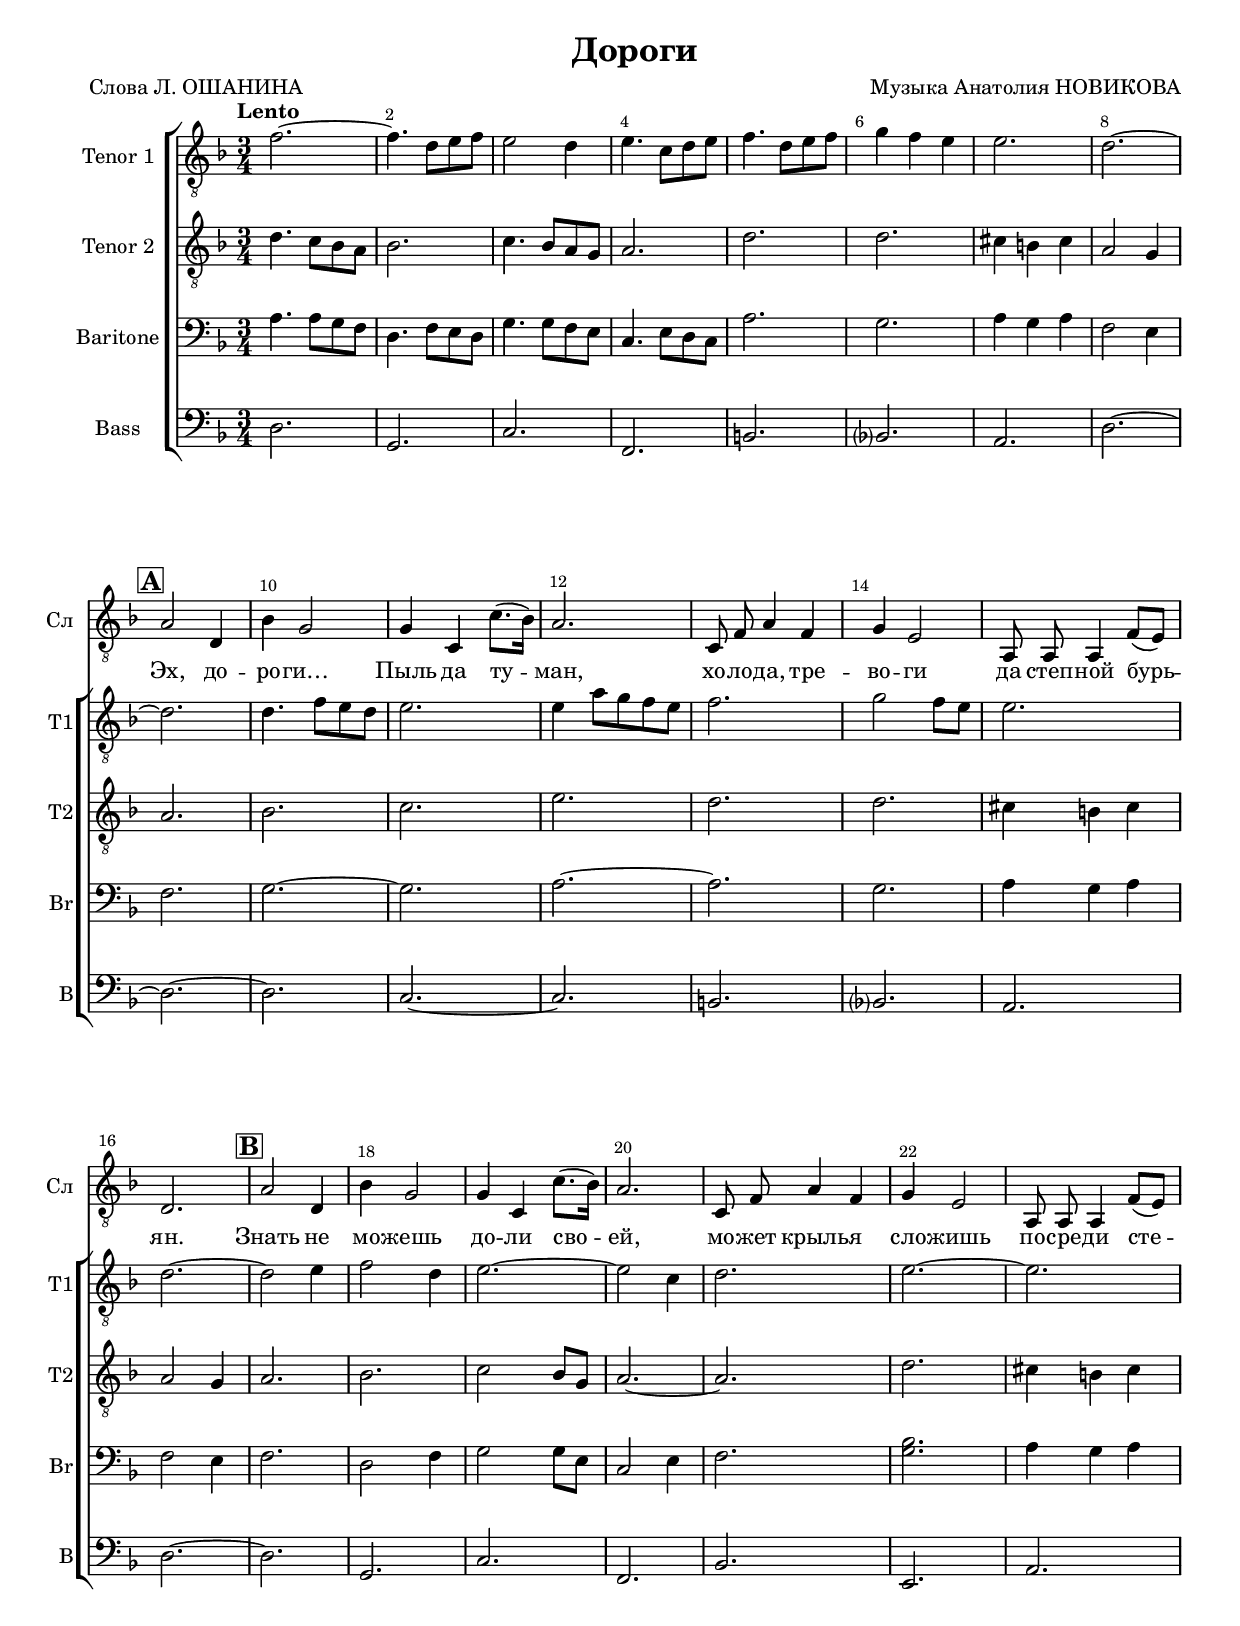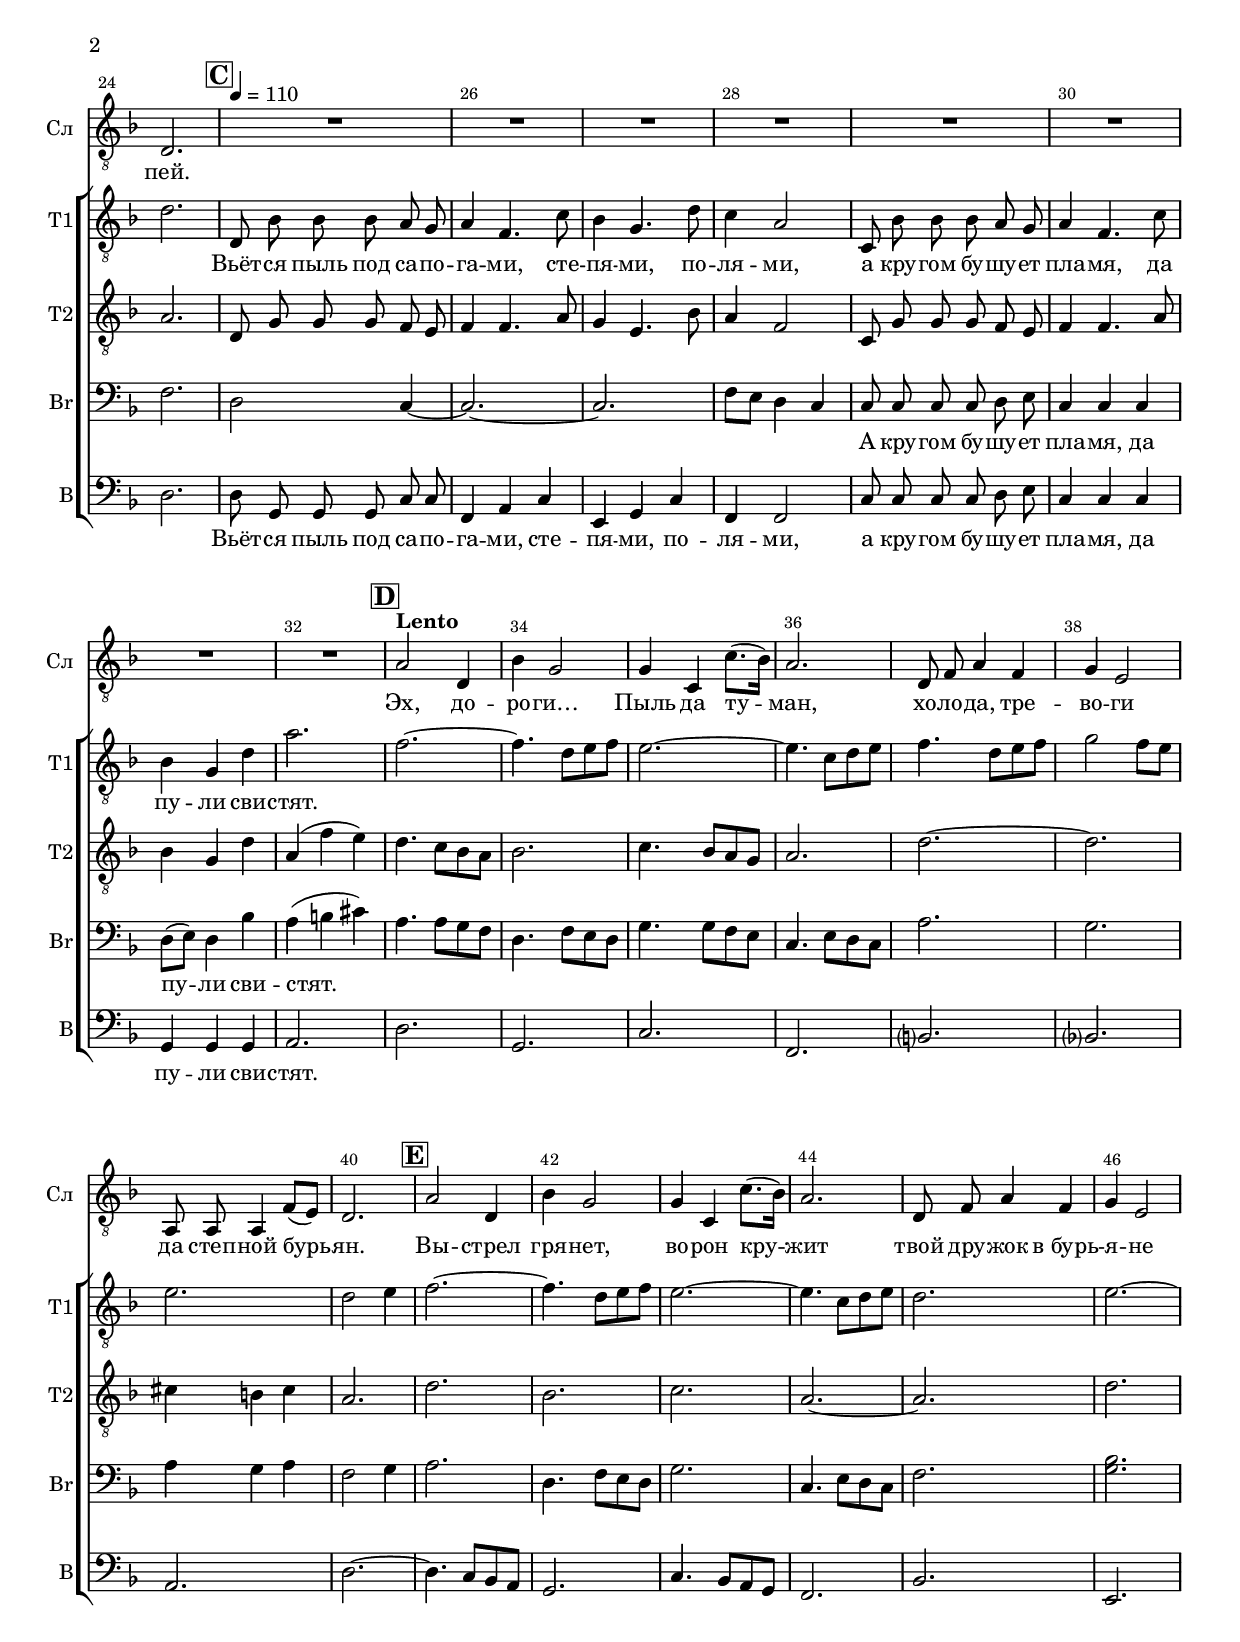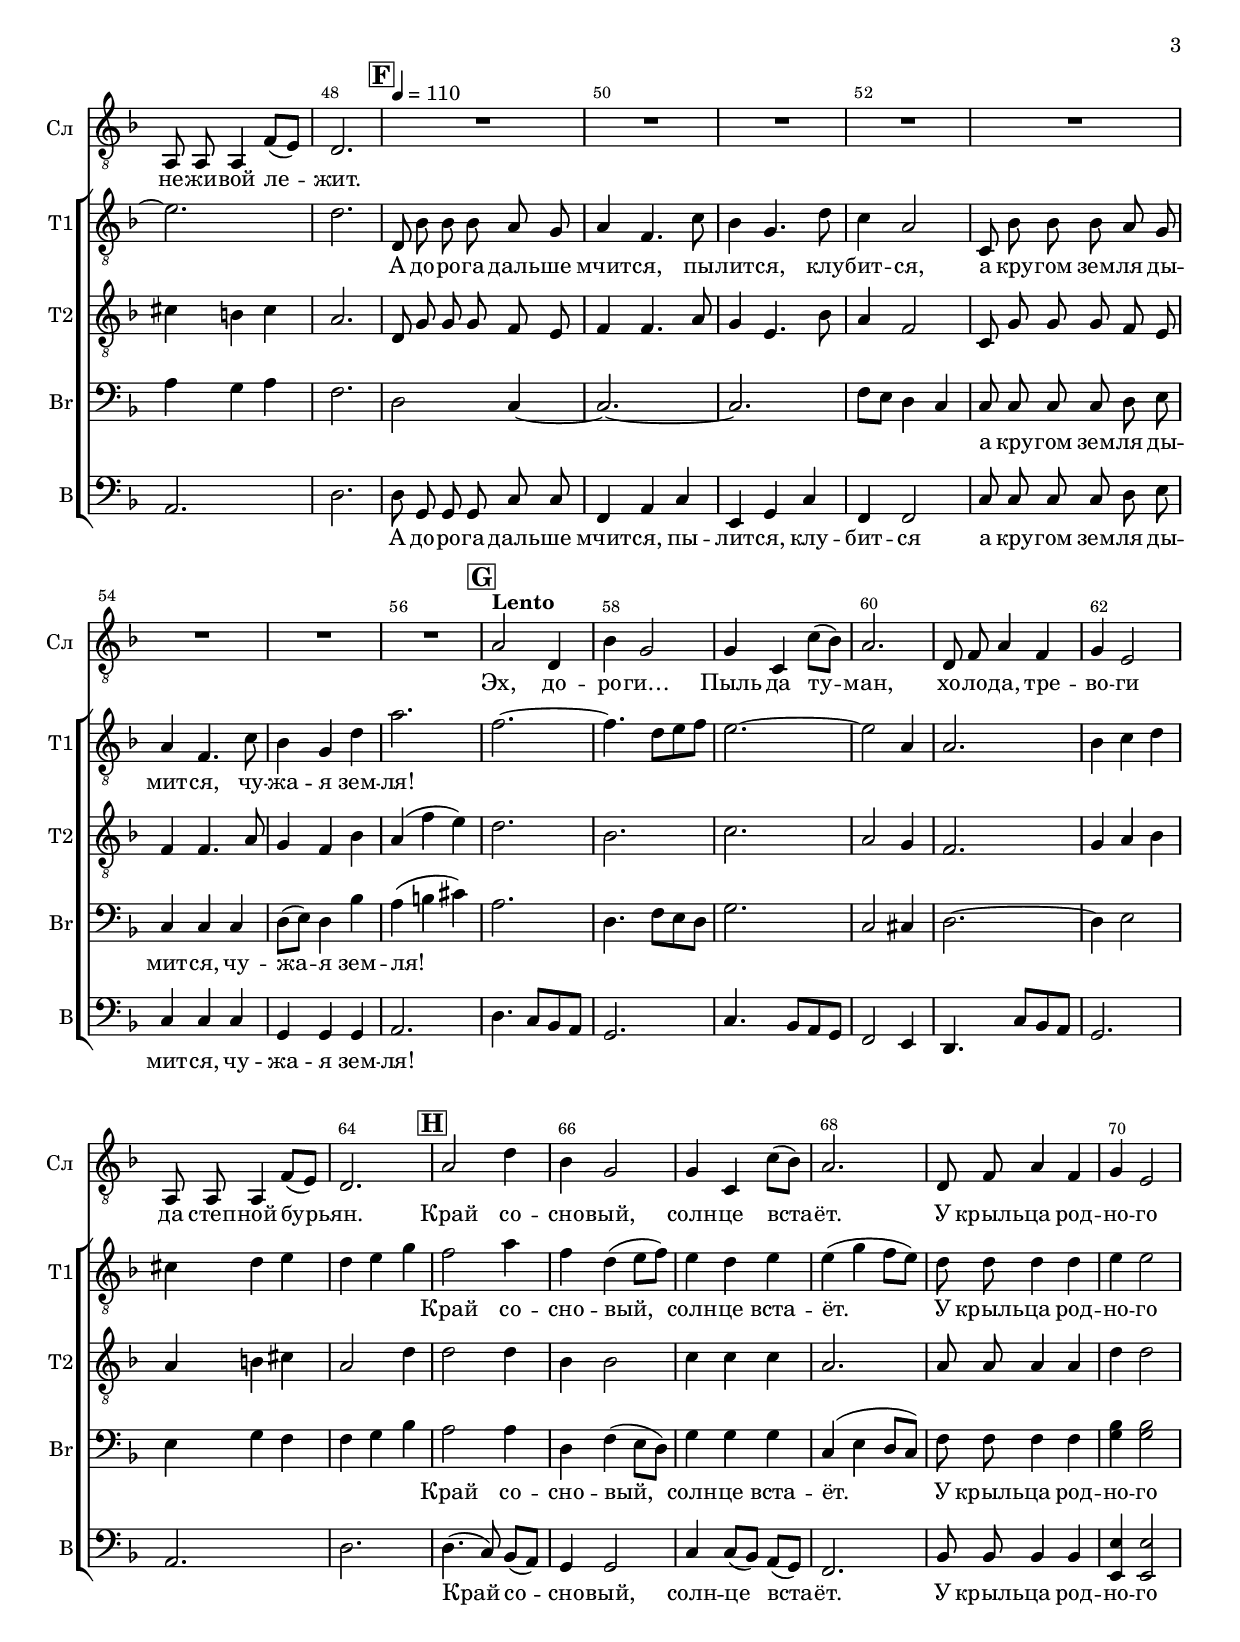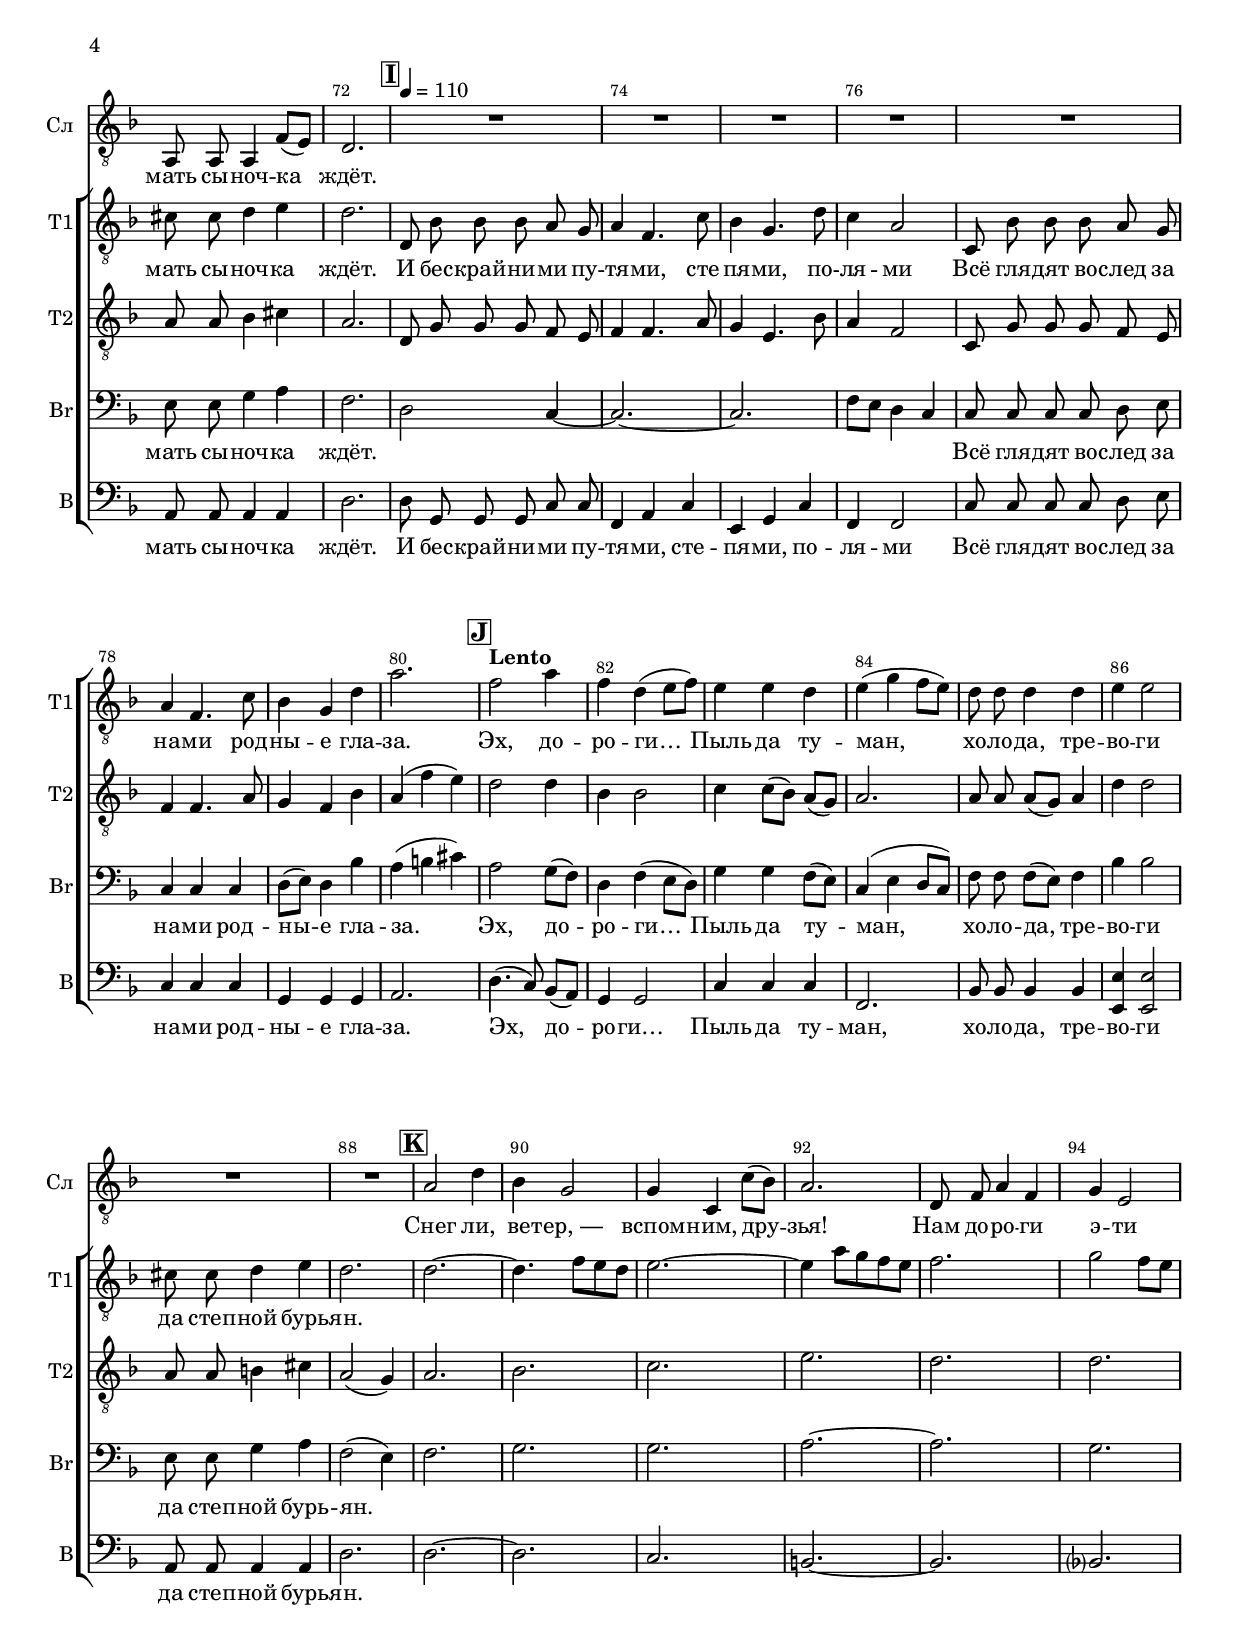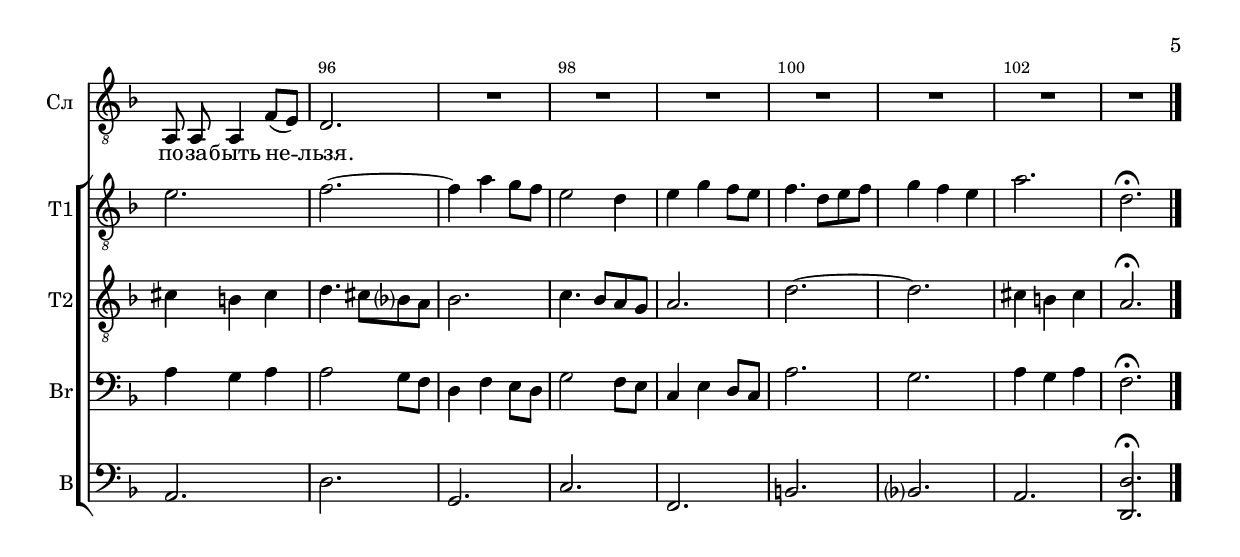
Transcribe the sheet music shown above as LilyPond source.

\version "2.20.0"

% закомментируйте строку ниже, чтобы получался pdf с навигацией
#(ly:set-option 'point-and-click #f)
#(ly:set-option 'midi-extension "mid")
#(set-default-paper-size "a4")
#(set-global-staff-size 18)

\header {
  title = "Дороги"
  composer = "Музыка Анатолия НОВИКОВА"
  poet = "Слова Л. ОШАНИНА"
  % Удалить строку версии LilyPond 
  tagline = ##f
}

global = {
  \key d \minor
  \time 3/4
  \numericTimeSignature
  \override Score.BarNumber.break-visibility = #end-of-line-invisible
  \override Score.BarNumber.X-offset = #1
  \override Score.BarNumber.self-alignment-X = #LEFT
  \set Score.barNumberVisibility = #(every-nth-bar-number-visible 2)
  \compressFullBarRests
  \autoBeamOff
  \set Score.markFormatter = #format-mark-box-alphabet
}

abr = { \break }
abr = {}

solovoice = \relative c' {
  \global
  \tempo "Lento"
  R2.*8
  \mark \default
  a2 d,4 |
  bes'4 g2 |
  
  g4 c, c'8.[( bes16]) |
  a2. |
  c,8 f a4 f |
  g e2 |
  a,8 a a4 f'8[( e]) d2. |
  \mark \default a'2 d,4 |
  bes' g2 | \abr
  
  
  g4 c, c'8.[( bes16]) |
  a2. |
  c,8 f a4 f |
  g e2 |
  a,8 a a4 f'8[( e]) |
  d2. |
  \mark \default
  \tempo 4=110
  R2.*2 \abr
  
  R2.*6
  \mark \default \tempo "Lento"
  a'2 d,4 |
  bes' g2 | \abr
  
  g4 c, c'8.[( bes16])
  a2. |
  d,8 f a4 f |
  g e2 |
  a,8 a a4 f'8[( e]) |
  d2. 
  \mark \default a'2 d,4 |
  bes' g2 |
  g4 c, c'8.[( bes16]) |
  
  a2. |
  d,8 f a4 f |
  g e2 |
  a,8 a a4 f'8[( e]) | 
  d2.
  \mark \default \tempo 4=110
  R2.*3 | \abr
  
  R2.*5 |
  \mark \default \tempo "Lento"
  a'2 d,4 |
  bes' g2 |
  g4 c, c'8[( bes]) | \abr
  
  a2. |
  d,8 f a4 f |
  g e2 |
  a,8 a a4 f'8[( e]) |
  d2. |
  \mark \default a'2 d4 |
  bes g2 |
  g4 c, c'8[( bes]) |
  a2. | \abr
  
  d,8 f a4 f |
  g e2 |
  a,8 a a4 f'8[( e]) |
  d2. |
  \mark \default \tempo 4=110
  R2.*4 \abr
  
  R2.*4 \mark \default \tempo "Lento"
  R2.*4 \abr
  
  R2.*4
  \mark \default
  a'2 d4 |
  bes g2 |
  g4 c, c'8[( bes]) |
  a2. | \abr
  
  d,8 f a4 f |
  g e2 |
  a,8 a a4 f'8[( e]) |
  d2. |
  R2.*4 | \abr
  
  R2.*3 \bar "|."
  
  
  
  
}


tenvoicei = \relative c' {
  \global
  \autoBeamOn
  f2.~ |
  f4. d8 e f |
  e2 d4 |
  e4. c8 d e |
  f4. d8 e f |
  g4 f e |
  e2. |
  d2.~ |
  d |
  d4. f8 e d | \abr
  
  e2. |
  e4 a8 g f e |
  f2. |
  g2 f8 e |
  e2. |
  d~ |
  d2 e4 |
  f2 d4 |
  e2.~ |
  e2 c4 |
  d2. |
  e~ |
  e |
  d |
  \autoBeamOff d,8 bes' bes bes a g |
  a4 f4. c'8 |
  
  bes4 g4. d'8 |
  c4 a2 |
  c,8 bes' bes bes a g |
  a4 f4. c'8 |
  bes4 g d' |
  a'2. |
  f~ |
  \autoBeamOn f4. d8 e f |
  
  e2.~ 
  e4. c8 d e |
  f4. d8 e f |
  g2 f8 e |
  e2. |
  d2 e4 |
  f2.~ |
  f4. d8 e f |
  e2.~ |
  
  e4. c8 d e |
  d2. |
  e~ |
  e |
  d2. |
  \autoBeamOff d,8 bes' bes bes a g |
  a4 f4. c'8 |
  bes4 g4. d'8 |
  
  c4 a2 |
  c,8 bes' bes bes a g |
  a4 f4. c'8 |
  bes4 g d' |
  a'2. |
  \autoBeamOn f~ |
  f4. d8 e f |
  e2.~ |
  
  e2 a,4 |
  a2. |
  bes4 c d |
  cis d e |
  d e g |
  \autoBeamOff f2 a4 |
  f d( e8[ f]) |
  e4 d e |
  e( g f8[ e]) |
  
  d8 d d4 d |
  e e2 |
  cis8 cis d4 e |
  d2. |
  d,8 bes' bes bes a g |
  a4 f4. c'8 |
  bes4 g4. d'8 |
  c4 a2 |
  
  c,8 bes' bes bes a g |
  a4 f4. c'8 |
  bes4 g d' |
  a'2. |
  f2 a4 |
  f4 d( e8[ f]) |
  e4 e d |
  e( g f8[ e]) |
  
  d8 d d4 d |
  e e2 |
  cis8 cis d4 e |
  d2. |
  \autoBeamOn d~ |
  d4. f8 e d |
  e2.~ |
  e4 a8 g f e |
  
  f2. |
  g2 f8 e |
  e2. |
  f2.~ |
  f4 a g8 f |
  e2 d4 |
  e g f8 e |
  f4. d8 e f |
  
  g4 f e |
  a2. |
  d,2.\fermata 
  \bar "|."
 
}


tenvoiceii = \relative c' {
  \global
  \autoBeamOn
  d4. c8 bes a |
  bes2. |
  c4. bes8 a g |
  a2. |
  d |
  d |
  cis4 b cis |
  a2 g4 |
  a2. |
  bes |
  
  c |
  e |
  d |
  d |
  cis4 b cis |
  a2 g4 |
  a2. bes |
  c2 bes8 g |
  a2.~ |
  a |
  d |
  cis4 b cis |
  a2. |
  \autoBeamOff
  d,8 g g g f e |
  f4 f4. a8 |
  
  g4 e4. bes'8 |
  a4 f2 |
  c8 g' g g f e |
  f4 f4. a8 |
  bes4 g d' |
  a( f' e) |
  \autoBeamOn d4. c8 bes a |
  bes2. |
  
  c4. bes8 a g |
  a2. |
  d~ |
  d |
  cis4 b cis |
  a2. |
  d |
  bes |
  c |
  
  a~ |
  a |
  d |
  cis4 b cis |
  a2. |
  \autoBeamOff d,8 g g g f e |
  f4 f4. a8 |
  g4 e4. bes'8 |
  
  a4 f2 |
  c8 g' g g f e |
  f4 f4. a8 |
  g4 f bes |
  a( f' e) |
  \autoBeamOn d2. |
  bes |
  c |
  
  a2 g4 |
  f2. |
  g4 a bes |
  a b cis |
  a2 d4 |
  \autoBeamOff d2 d4 |
  bes bes2 |
  c4 c c |
  a2. |
  
  a8 a a4 a |
  d d2 |
  a8 a bes4 cis |
  a2. |
  d,8 g g g f e |
  f4 f4. a8 |
  g4 e4. bes'8 |
  a4 f2 |
  
  c8 g' g g f e |
  f4 f4. a8 |
  g4 f bes |
  a( f' e) |
  d2 d4 |
  bes bes2 |
  c4 c8[( bes]) a[( g]) |
  a2. |
  
  a8 a a[( g]) a4 |
  d d2 |
  a8 a b4 cis |
  a2( g4) |
  \autoBeamOn a2. |
  bes |
  c |
  e |
  
  d |
  d |
  cis4 b cis |
  d4. cis8 bes a |
  bes2. |
  c4. bes8 a g |
  a2. |
  d~ |
  
  d |
  cis4 b cis |
  a2.\fermata
  
  
  
}


barvoice = \relative c' {
  \global
  \autoBeamOn
  a4. a8 g f |
  d4. f8 e d |
  g4. g8 f e |
  c4. e8 d c |
  a'2. |
  g |
  a4 g a |
  f2 e4 |
  f2. |
  g2.~ |
  
  g |
  a~ |
  a |
  g |
  a4 g a |
  f2 e4 |
  f2. |
  d2 f4 |
  
  g2 g8 e |
  c2 e4 |
  f2. |
  <g bes> |
  a4 g a |
  f2. |
  d2 c4~ |
  c2.~ |
  
  c |
  f8 e d4 c |
  \autoBeamOff c8 c c c d e |
  c4 c c |
  d8[( e]) d4 bes' |
  a( b cis) |
  \autoBeamOn a4. a8 g f |
  d4. f8 e d |
  
  g4. g8 f e |
  c4. e8 d c |
  a'2. |
  g |
  a4 g a |
  f2 g4 |
  a2. |
  d,4. f8 e d |
  g2. |
  
  c,4. e8 d c |
  f2. |
  <g bes> |
  a4 g a |
  f2. |
  d2 c4~ |
  c2.~ |
  c |
  
  f8 e d4 c |
  \autoBeamOff c8 c c c d e |
  c4 c c |
  d8[( e]) d4 bes' |
  a( b cis) |
  \autoBeamOn a2. |
  d,4. f8 e d |
  g2. |
  
  c,2 cis4 |
  d2.~ |
  d4 e2 |
  e4 g f |
  f g bes |
  \autoBeamOff a2 a4 |
  d, f( e8[ d]) |
  g4 g g |
  c,( e d8[ c]) |
  
  f f f4 f |
  <g bes>4 q2 |
  e8 e g4 a |
  f2. |
  \autoBeamOn d2 c4~ |
  c2.~ |
  c |
  f8 e d4 c |
  
  \autoBeamOff c8 c c c d e |
  c4 c c d8[( e]) d4 bes' |
  a( b cis) |
  a2 g8[( f]) |
  d4 f( e8[ d]) |
  g4 g f8[( e]) |
  c4( e d8[ c]) |
  
  f8 f f[( e]) f4 |
  bes bes2 |
  e,8 e g4 a |
  f2( e4) |
  \autoBeamOn f2. |
  g |
  g |
  a~ |
  
  a |
  g |
  a4 g a |
  a2 g8 f |
  d4 f e8 d |
  g2 f8 e |
  c4 e d8 c |
  a'2. |
  
  g |
  a4 g a |
  f2.\fermata
  
  
}


bassvoice = \relative c {
  \global
  d2. |
  g, |
  c |
  f, |
  b |
  bes? |
  a |
  d~ |
  d~ |
  d
  
  c~ |
  c |
  b |
  bes? |
  a |
  d~ |
  d |
  g, |
  
  c |
  f, |
  bes |
  e, |
  a |
  d |
  \autoBeamOff d8 g, g g c c |
  f,4 a c |
  
  
  e, g c |
  f, f2 |
  c'8 c c c d e |
  c4 c c |
  g g g |
  a2. \autoBeamOn
  d |
  g, |
  
  c |
  f, |
  b? |
  bes |
  a |
  d~ |
  d4. c8 bes a |
  g2. |
  c4. bes8 a g |
  
  f2. |
  bes |
  e, |
  a |
  d |
  \autoBeamOff d8 g, g g c c |
  f,4 a c |
  e, g c |
  
  f, f2 |
  c'8 c c c d e |
  c4 c c |
  g g g |
  a2. |
  \autoBeamOn d4. c8 bes a |
  g2. |
  c4. bes8 a g |
  
  f2 e4 |
  d4. c'8 bes a |
  g2. |
  a |
  d |
  \autoBeamOff d4.( c8) bes[( a]) |
  g4 g2 |
  c4 c8[( bes]) a[( g]) |
  f2. |
  
  bes8 bes bes4 bes |
  <e e,>4 q2 |
  a,8 a a4 a |
  d2. |
  d8 g, g g c c |
  f,4 a c |
  e, g c |
  f, f2 |
  
  c'8 c c c d e |
  c4 c c |
  g g g |
  a2. |
  d4.( c8) bes[( a]) |
  g4 g2 |
  c4 c c |
  f,2. |
  
  bes8 bes bes4 bes |
  <e e,> q2 |
  a,8 a a4 a |
  d2. |
  \autoBeamOn d~ |
  d |
  c |
  b~ |
  
  b |
  bes |
  a |
  d |
  g, |
  c |
  f, |
  b |
  
  bes |
  a |
  <d d,>\fermata

 
}

sololyrics = \lyricmode {
%  \set stanza = "1. 2. "
  Эх, до -- ро -- ги… Пыль да ту -- ман,
  хо -- ло -- да, тре -- во -- ги да степ -- ной бурь -- ян.
%   \set stanza = "1. "
  Знать не мо -- жешь до -- ли сво -- ей, мо -- жет крыль -- я
  сло -- жишь по -- сре -- ди сте -- пей.
  
  Эх, до -- ро -- ги… Пыль да ту -- ман,
  хо -- ло -- да, тре -- во -- ги да степ -- ной бурь -- 
  ян. 
  
  Вы -- стрел гря -- нет, во -- рон кру -- жит
  твой дру -- жок в_бурь -- я -- не
  не -- жи -- вой ле -- жит.
  
  Эх, до -- ро -- ги… Пыль да ту -- ман,
  хо -- ло -- да, тре -- во -- ги да степ -- ной бурь -- ян.
  
  Край со -- сно -- вый, солн -- це вста -- ёт.
  У крыль -- ца род -- но -- го мать сы -- ноч -- ка ждёт.
  
  Снег ли, ве -- тер,_―
  вспом -- ним, дру -- зья! Нам до -- ро -- ги э -- ти
  по -- за -- быть не -- льзя.
}

tenlyricsi = \lyricmode {
  \repeat unfold 43 \skip 1
  Вьёт -- ся пыль под са -- по -- га -- ми,
  сте -- пя -- ми, по -- ля -- ми,
  а кру -- гом бу -- шу -- ет пла -- мя, да пу -- ли сви -- стят.
  
  \repeat unfold 29 \skip 1
  А до -- ро -- га даль -- ше мчит -- ся, пы -- лит -- ся, клу -- бит -- ся,
  а кру -- гом зем -- ля ды -- мит -- ся, чу -- жа -- я зем -- ля!
  
  \repeat unfold 16 \skip 1
  Край со -- сно -- вый, солн -- це вста -- ёт.
  У крыль -- ца род -- но -- го мать сы -- ноч -- ка ждёт.
  И бес -- край -- ни -- ми пу -- тя -- ми, сте -- пя -- ми, по -- ля -- ми
  Всё гля -- дят во -- след за на -- ми род -- ны -- е гла -- за.
  
  Эх, до -- ро -- ги… Пыль да ту -- ман,
  хо -- ло -- да, тре -- во -- ги да степ -- ной бурь -- ян.
  
  
}

tenlyricsii = \lyricmode {
  \repeat unfold 39 \skip 1
  Вьёт -- ся пыль под са -- по -- га -- ми,
  сте -- пя -- ми, по -- ля -- ми,
  а кру -- гом бу -- шу -- ет пла -- мя, да пу -- ли сви -- стят.
  
  \repeat unfold 24 \skip 1
  А до -- ро -- га даль -- ше мчит -- ся, пы -- лит -- ся, клу -- бит -- ся
  а кру -- гом зем -- ля ды -- мит -- ся, чу -- жа -- я зем -- ля!
  
  \repeat unfold 14 \skip 1
  Край со -- сно -- вый, солн -- це вста -- ёт.
  У крыль -- ца род -- но -- го мать сы -- ноч -- ка ждёт.
  И бес -- край -- ни -- ми пу -- тя -- ми, сте -- пя -- ми, по -- ля -- ми
  Всё гля -- дят во -- след за на -- ми род -- ны -- е гла -- за.
  
  Эх, до -- ро -- ги… Пыль да ту -- ман,
  хо -- ло -- да, тре -- во -- ги да степ -- ной бурь -- ян.
}

barlyrics = \lyricmode {
  \repeat unfold 52 \skip 1 
  А кру -- гом бу -- шу -- ет пла -- мя, да пу -- ли сви -- стят.
  \repeat unfold 45 \skip 1
  а кру -- гом зем -- ля ды -- мит -- ся, чу -- жа -- я зем -- ля!
  
  \repeat unfold 16 \skip 1
  Край со -- сно -- вый, солн -- це вста -- ёт.
  У крыль -- ца род -- но -- го мать сы -- ноч -- ка ждёт.
  
  \repeat unfold 6 \skip 1
  Всё гля -- дят во -- след за на -- ми род -- ны -- е гла -- за.
  
  Эх, до -- ро -- ги… Пыль да ту -- ман,
  хо -- ло -- да, тре -- во -- ги да степ -- ной бурь -- ян.
  
}

basslyrics = \lyricmode {
  \repeat unfold 20 \skip 1
  Вьёт -- ся пыль под са -- по -- га -- ми,
  сте -- пя -- ми, по -- ля -- ми,
  а кру -- гом бу -- шу -- ет пла -- мя, да пу -- ли сви -- стят.
  
  \repeat unfold 21 \skip 1
  А до -- ро -- га даль -- ше мчит -- ся, пы -- лит -- ся, клу -- бит -- ся
  а кру -- гом зем -- ля ды -- мит -- ся, чу -- жа -- я зем -- ля!
  
  \repeat unfold 18 \skip 1
  Край со -- сно -- вый, солн -- це вста -- ёт.
  У крыль -- ца род -- но -- го мать сы -- ноч -- ка ждёт.
  И бес -- край -- ни -- ми пу -- тя -- ми, сте -- пя -- ми, по -- ля -- ми
  Всё гля -- дят во -- след за на -- ми род -- ны -- е гла -- за.
  
  Эх, до -- ро -- ги… Пыль да ту -- ман,
  хо -- ло -- да, тре -- во -- ги да степ -- ной бурь -- ян.
}


scorechoir = \new ChoirStaff <<         
      \new Staff = "tenorstaffi" \with {
        instrumentName = "Tenor 1"
        shortInstrumentName = "T1"
        midiInstrument = "voice oohs"
      } <<
        \new Voice = "tenori" { \clef "treble_8"  \tenvoicei }
      >> 
      \new Lyrics \lyricsto "tenori" { \tenlyricsi }
%      \new Lyrics \lyricsto "tenor" { \tenorlyricsi }
      
      \new Staff = "tenorstaffii" \with {
        instrumentName = "Tenor 2"
        shortInstrumentName = "T2"
        midiInstrument = "voice oohs"
      } <<
        \new Voice = "tenorii" { \clef "treble_8"  \tenvoiceii }
      >> 
%      \new Lyrics \lyricsto "tenorii" {  \tenlyricsii }
%      \new Lyrics \lyricsto "tenor" { \tenorlyricsi }
      
      \new Staff = "barstaff" \with {
        instrumentName = "Baritone"
        shortInstrumentName = "Br"
        midiInstrument = "voice oohs"
      } <<
        \new Voice = "baritone" { \clef bass  \barvoice }
      >> 
      \new Lyrics \lyricsto "baritone" { \barlyrics }
%      \new Lyrics \lyricsto "tenor" { \tenorlyricsi }
      
      \new Staff = "bassstaff" \with {
        instrumentName = "Bass"
        shortInstrumentName = "B"
        midiInstrument = "voice oohs"
      } <<
        \new Voice = "bass" { \clef bass  \bassvoice }
      >>
      
      \new Lyrics \lyricsto "bass" { \basslyrics }
      
    >>
    
scorevoice = <<
  \new Staff = "solostuff" \with {
        instrumentName = "Соло"
        shortInstrumentName = "Сл"
        midiInstrument = "voice oohs"
      } <<
        \new Voice = "solo" { \clef "treble_8" \oneVoice \solovoice }
      >> 
      
      \new Lyrics \lyricsto "solo" { \sololyrics }
     
    \scorechoir
>>


  \paper {
  top-margin = 15
  left-margin = 15
  right-margin = 10
  bottom-margin = 15
  ragged-bottom = ##f
}

\bookpart {
\score {
  \scorevoice
  \layout { 
    \context {
      \Staff
      \RemoveEmptyStaves
      \accidentalStyle modern-voice-cautionary
      \override VerticalAxisGroup.remove-first = ##t
    }
  }
}
}


\bookpart { \score { \scorevoice \midi { \tempo 4=90 } } }
